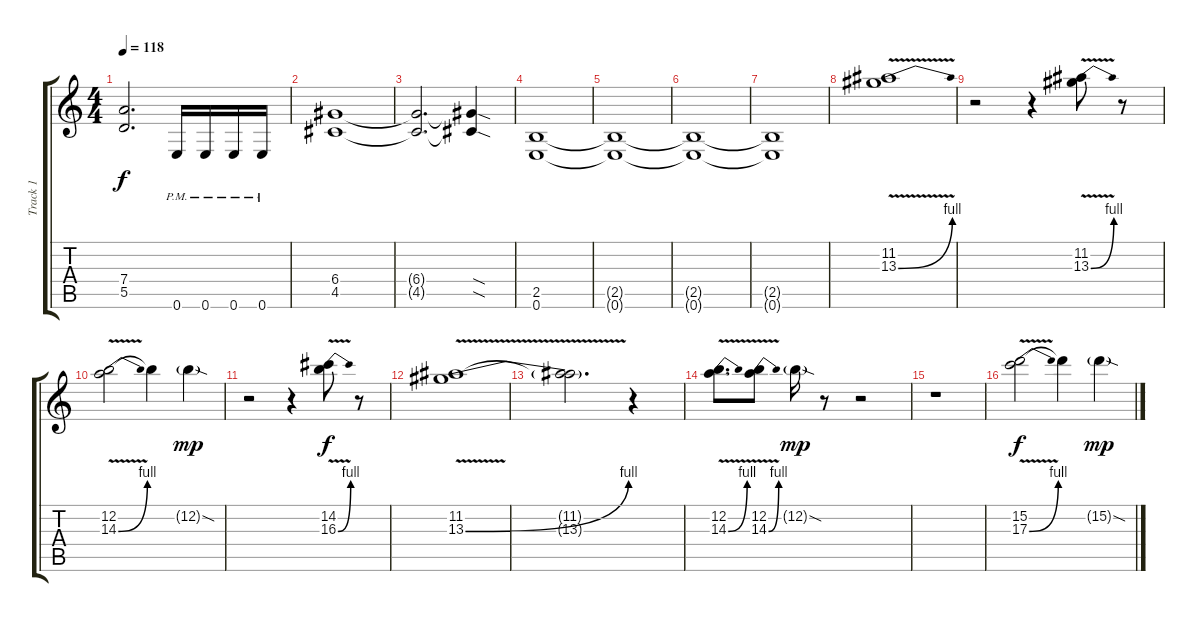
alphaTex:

\track ("Track 1" "Track 1") {instrument overdrivenguitar}
\staff {score tabs}
\tuning (E4 B3 G3 D3 A2 E2) {hide}
\ts (4 4)
\tempo 118
\clef g2
\ks c
(7.4{t} 5.5{t}).2{d dy f} 0.6{pm}.16 0.6{pm}.16 0.6{pm}.16 0.6{pm}.16 |
(6.4 4.5).1 |
(6.4{t} 4.5{t}).2{d} (6.4{sod t} 4.5{sod t}).4 |
(2.5 0.6).1 |
(2.5{t} 0.6{t}).1 |
(2.5{t} 0.6{t}).1 |
(2.5{t} 0.6{t}).1 |
(11.2 13.3{be (bend 0 0 60 4) v}).1 |
r.2 r.4 (11.2 13.3{be (bend 0 0 60 4) v}).8 r.8 |
(12.2 14.3{be (bend 0 0 60 4) v}).2 12.2{t}.4 12.2{sod g}.4{dy mp} |
r.2 r.4 (14.2 16.3{be (bend 0 0 60 4) v}).8{dy f} r.8 |
(11.2 13.3{be (bend 0 0 60 4) v}).1 |
(11.2{t} 13.3{t}).2{d} r.4 |
(12.2 14.3{be (bend 0 0 60 4) v}).8{d} (12.2 14.3{be (bend 0 0 60 4) v}).8 12.2{sod g}.16{dy mp} r.8 r.2 |
r.1 |
(15.2 17.3{be (bend 0 0 60 4) v}).2{dy f} 15.2{t}.4 15.2{sod g}.4{dy mp}
